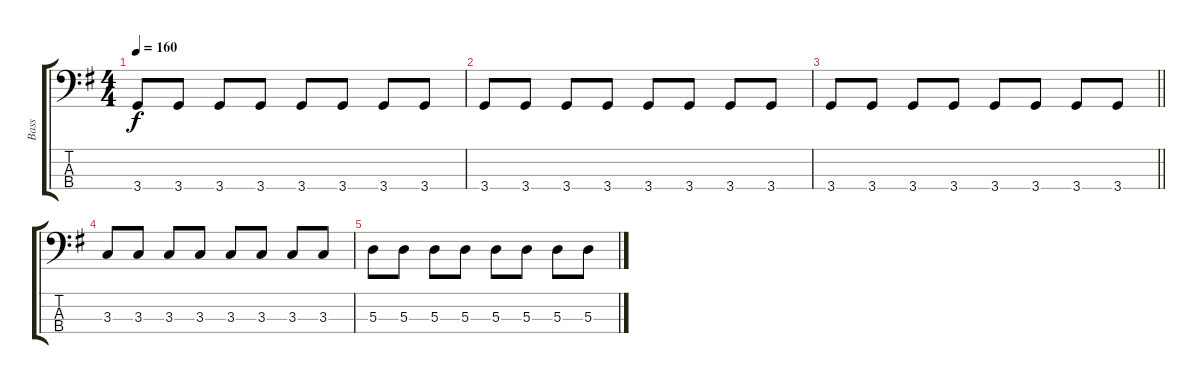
\track ("Bass" "Bass") {instrument electricbassfinger}
\staff {score tabs}
\tuning (G2 D2 A1 E1) {hide}
\ts (4 4)
\tempo 160
\clef f4
\ks g
3.4.8{dy f} 3.4.8 3.4.8 3.4.8 3.4.8 3.4.8 3.4.8 3.4.8 |
3.4.8 3.4.8 3.4.8 3.4.8 3.4.8 3.4.8 3.4.8 3.4.8 |
\barLineRight lightlight
3.4.8 3.4.8 3.4.8 3.4.8 3.4.8 3.4.8 3.4.8 3.4.8 |
3.3.8 3.3.8 3.3.8 3.3.8 3.3.8 3.3.8 3.3.8 3.3.8 |
5.3.8 5.3.8 5.3.8 5.3.8 5.3.8 5.3.8 5.3.8 5.3.8
